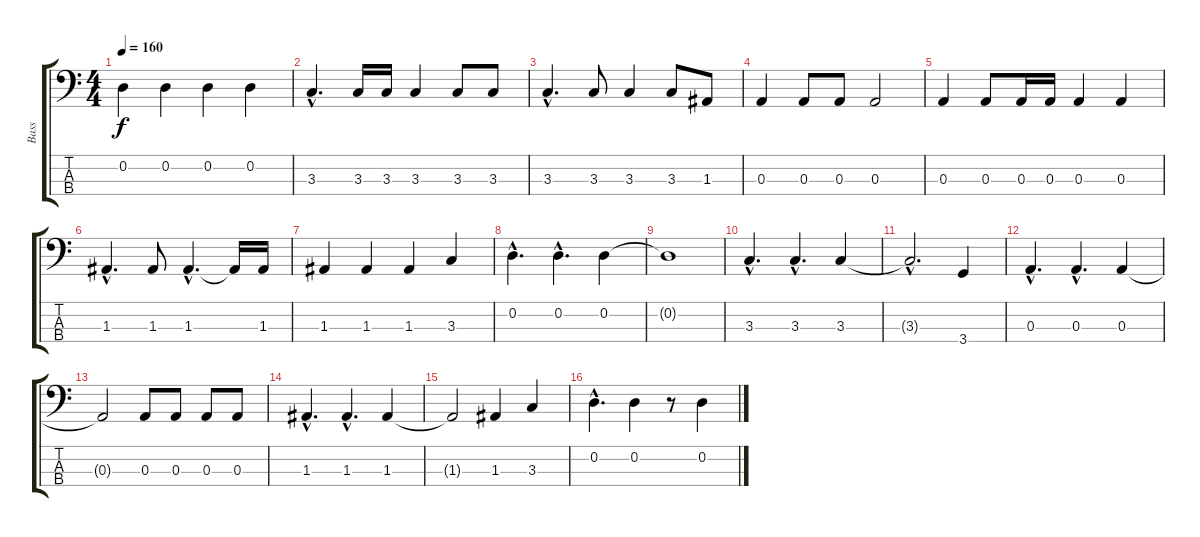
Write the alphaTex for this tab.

\track ("Bass" "Bass") {instrument electricbassfinger}
\staff {score tabs}
\tuning (G2 D2 A1 E1) {hide}
\ts (4 4)
\tempo 160
\clef f4
\ks c
0.2.4{dy f} 0.2.4 0.2.4 0.2.4 |
3.3{hac}.4{d} 3.3.16 3.3.16 3.3.4 3.3.8 3.3.8 |
3.3{hac}.4{d} 3.3.8 3.3.4 3.3.8 1.3.8 |
0.3.4 0.3.8 0.3.8 0.3.2 |
0.3.4 0.3.8 0.3.16 0.3.16 0.3.4 0.3.4 |
1.3{hac}.4{d} 1.3.8 1.3{hac}.4{d} 1.3{t}.16 1.3.16 |
1.3.4 1.3.4 1.3.4 3.3.4 |
0.2{hac}.4{d} 0.2{hac}.4{d} 0.2.4 |
0.2{t}.1 |
3.3{hac}.4{d} 3.3{hac}.4{d} 3.3.4 |
3.3{hac t}.2{d} 3.4.4 |
0.3{hac}.4{d} 0.3{hac}.4{d} 0.3.4 |
0.3{t}.2 0.3.8 0.3.8 0.3.8 0.3.8 |
1.3{hac}.4{d} 1.3{hac}.4{d} 1.3.4 |
1.3{t}.2 1.3.4 3.3.4 |
0.2{hac}.4{d} 0.2.4 r.8 0.2.4
